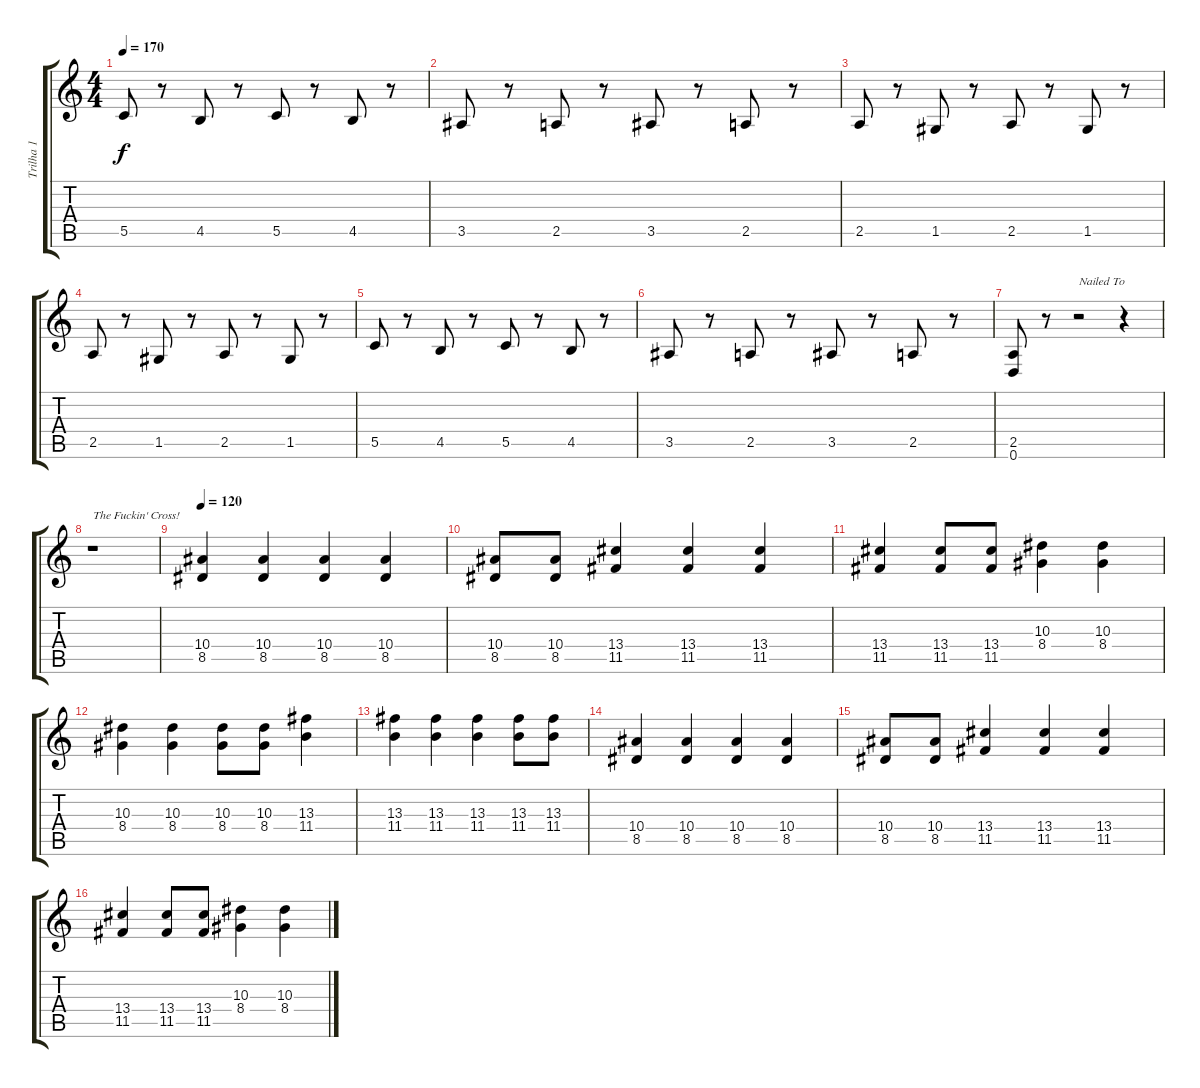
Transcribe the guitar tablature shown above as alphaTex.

\track ("Trilha 1" "Trilha 1") {instrument distortionguitar}
\staff {score tabs}
\tuning (D4 A3 F3 C3 G2 D2) {hide}
\ts (4 4)
\tempo 170
\clef g2
\ks c
5.5.8{dy f} r.8 4.5.8 r.8 5.5.8 r.8 4.5.8 r.8 |
3.5.8 r.8 2.5.8 r.8 3.5.8 r.8 2.5.8 r.8 |
2.5.8 r.8 1.5.8 r.8 2.5.8 r.8 1.5.8 r.8 |
2.5.8 r.8 1.5.8 r.8 2.5.8 r.8 1.5.8 r.8 |
5.5.8 r.8 4.5.8 r.8 5.5.8 r.8 4.5.8 r.8 |
3.5.8 r.8 2.5.8 r.8 3.5.8 r.8 2.5.8 r.8 |
(2.5 0.6).8 r.8 r.2{txt "Nailed To"} r.4 |
r.1{txt "The Fuckin' Cross!"} |
\tempo 120
(10.4 8.5).4 (10.4 8.5).4 (10.4 8.5).4 (10.4 8.5).4 |
(10.4 8.5).8 (10.4 8.5).8 (13.4 11.5).4 (13.4 11.5).4 (13.4 11.5).4 |
(13.4 11.5).4 (13.4 11.5).8 (13.4 11.5).8 (10.3 8.4).4 (10.3 8.4).4 |
(10.3 8.4).4 (10.3 8.4).4 (10.3 8.4).8 (10.3 8.4).8 (13.3 11.4).4 |
(13.3 11.4).4 (13.3 11.4).4 (13.3 11.4).4 (13.3 11.4).8 (13.3 11.4).8 |
(10.4 8.5).4 (10.4 8.5).4 (10.4 8.5).4 (10.4 8.5).4 |
(10.4 8.5).8 (10.4 8.5).8 (13.4 11.5).4 (13.4 11.5).4 (13.4 11.5).4 |
(13.4 11.5).4 (13.4 11.5).8 (13.4 11.5).8 (10.3 8.4).4 (10.3 8.4).4
